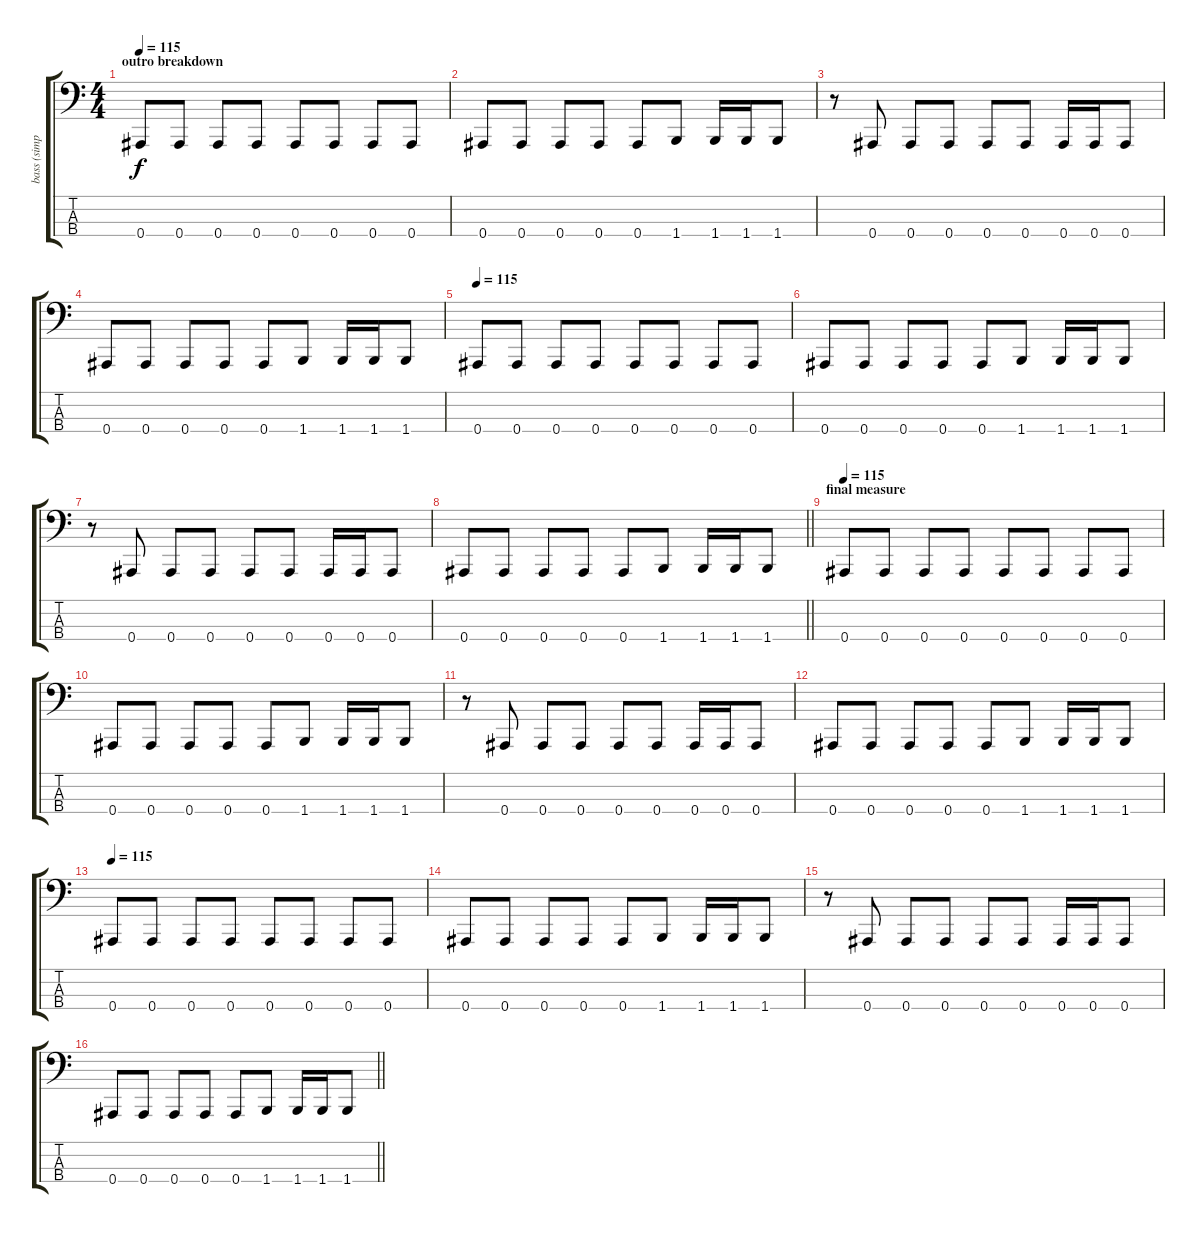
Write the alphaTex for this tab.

\track ("bass (simple)" "bass (simp") {instrument electricbasspick}
\staff {score tabs}
\tuning (Db2 Ab1 Eb1 Bb0) {hide}
\ts (4 4)
\section ("" "outro breakdown")
\tempo 110
\tempo 115
\clef f4
\ks c
0.4.8{dy f} 0.4.8 0.4.8 0.4.8 0.4.8 0.4.8 0.4.8 0.4.8 |
0.4.8 0.4.8 0.4.8 0.4.8 0.4.8 1.4.8 1.4.16 1.4.16 1.4.8 |
r.8 0.4.8 0.4.8 0.4.8 0.4.8 0.4.8 0.4.16 0.4.16 0.4.8 |
0.4.8 0.4.8 0.4.8 0.4.8 0.4.8 1.4.8 1.4.16 1.4.16 1.4.8 |
\tempo 115
0.4.8 0.4.8 0.4.8 0.4.8 0.4.8 0.4.8 0.4.8 0.4.8 |
0.4.8 0.4.8 0.4.8 0.4.8 0.4.8 1.4.8 1.4.16 1.4.16 1.4.8 |
r.8 0.4.8 0.4.8 0.4.8 0.4.8 0.4.8 0.4.16 0.4.16 0.4.8 |
\barLineRight lightlight
0.4.8 0.4.8 0.4.8 0.4.8 0.4.8 1.4.8 1.4.16 1.4.16 1.4.8 |
\section ("" "final measure")
\tempo 110
\tempo 115
0.4.8 0.4.8 0.4.8 0.4.8 0.4.8 0.4.8 0.4.8 0.4.8 |
0.4.8 0.4.8 0.4.8 0.4.8 0.4.8 1.4.8 1.4.16 1.4.16 1.4.8 |
r.8 0.4.8 0.4.8 0.4.8 0.4.8 0.4.8 0.4.16 0.4.16 0.4.8 |
0.4.8 0.4.8 0.4.8 0.4.8 0.4.8 1.4.8 1.4.16 1.4.16 1.4.8 |
\tempo 115
0.4.8 0.4.8 0.4.8 0.4.8 0.4.8 0.4.8 0.4.8 0.4.8 |
0.4.8 0.4.8 0.4.8 0.4.8 0.4.8 1.4.8 1.4.16 1.4.16 1.4.8 |
r.8 0.4.8 0.4.8 0.4.8 0.4.8 0.4.8 0.4.16 0.4.16 0.4.8 |
\barLineRight lightlight
0.4.8 0.4.8 0.4.8 0.4.8 0.4.8 1.4.8 1.4.16 1.4.16 1.4.8
